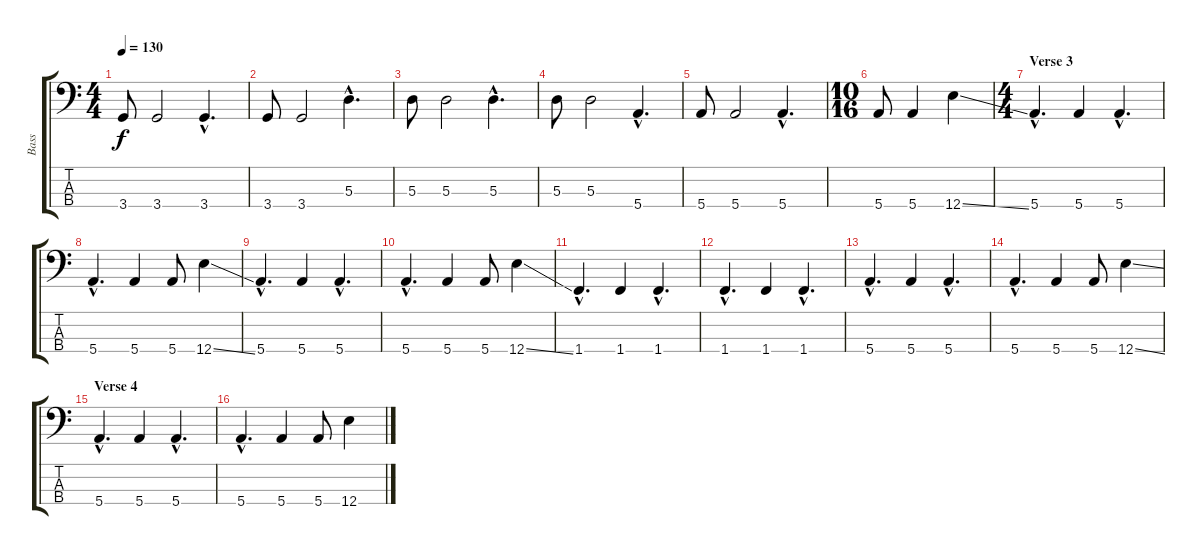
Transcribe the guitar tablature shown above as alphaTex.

\track ("Bass" "Bass") {instrument electricbassfinger}
\staff {score tabs}
\tuning (G2 D2 A1 E1) {hide}
\ts (4 4)
\tempo 130
\clef f4
\ks c
3.4.8{dy f} 3.4.2 3.4{hac}.4{d} |
3.4.8 3.4.2 5.3{hac}.4{d} |
5.3.8 5.3.2 5.3{hac}.4{d} |
5.3.8 5.3.2 5.4{hac}.4{d} |
5.4.8 5.4.2 5.4{hac}.4{d} |
\ts (10 16)
5.4.8 5.4.4 12.4{ss}.4 |
\ts (4 4)
\section ("" "Verse 3")
5.4{hac}.4{d} 5.4.4 5.4{hac}.4{d} |
5.4{hac}.4{d} 5.4.4 5.4.8 12.4{ss}.4 |
5.4{hac}.4{d} 5.4.4 5.4{hac}.4{d} |
5.4{hac}.4{d} 5.4.4 5.4.8 12.4{ss}.4 |
1.4{hac}.4{d} 1.4.4 1.4{hac}.4{d} |
1.4{hac}.4{d} 1.4.4 1.4{hac}.4{d} |
5.4{hac}.4{d} 5.4.4 5.4{hac}.4{d} |
5.4{hac}.4{d} 5.4.4 5.4.8 12.4{ss}.4 |
\section ("" "Verse 4")
5.4{hac}.4{d} 5.4.4 5.4{hac}.4{d} |
5.4{hac}.4{d} 5.4.4 5.4.8 12.4{ss}.4
